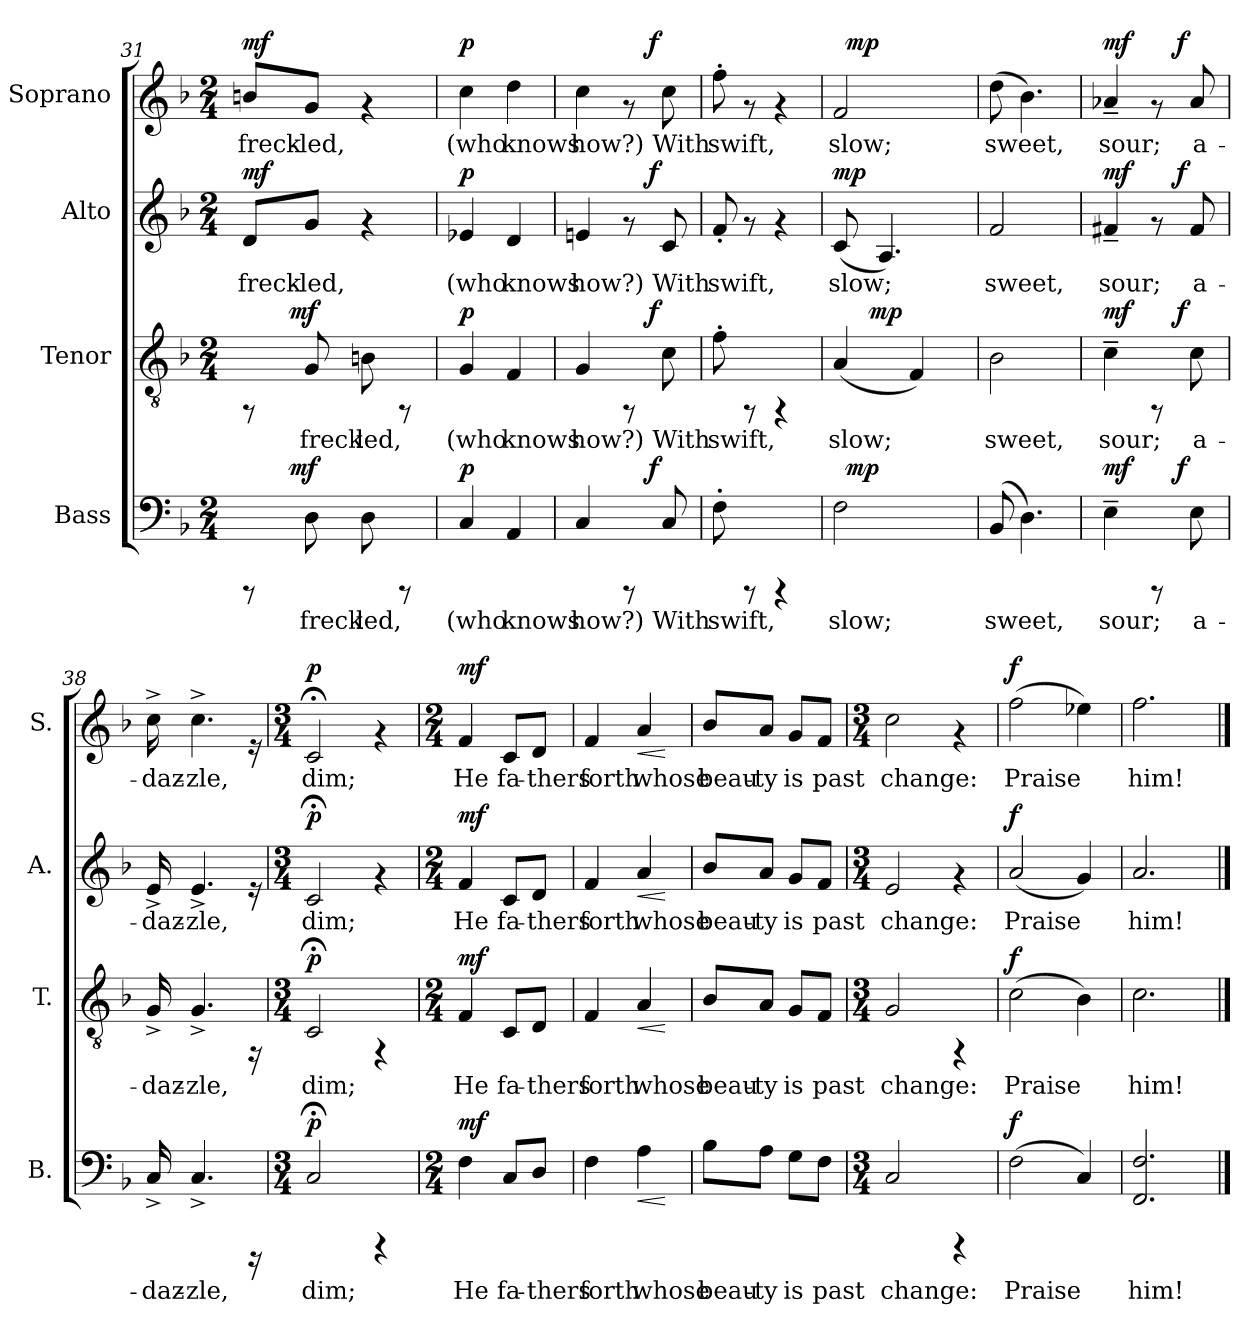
**kern	**text	**dynam	**kern	**text	**dynam	**kern	**text	**dynam	**kern	**text	**dynam
*part4	*part4	*part4	*part3	*part3	*part3	*part2	*part2	*part2	*part1	*part1	*part1
*staff4	*staff4	*staff4	*staff3	*staff3	*staff3	*staff2	*staff2	*staff2	*staff1	*staff1	*staff1
*I"Bass	*	*	*I"Tenor	*	*	*I"Alto	*	*	*I"Soprano	*	*
*I'B.	*	*	*I'T.	*	*	*I'A.	*	*	*I'S.	*	*
*clefF4	*	*	*clefGv2	*	*	*clefG2	*	*	*clefG2	*	*
*k[b-]	*	*	*k[b-]	*	*	*k[b-]	*	*	*k[b-]	*	*
*F:	*	*	*F:	*	*	*F:	*	*	*F:	*	*
*M2/4	*	*	*M2/4	*	*	*M2/4	*	*	*M2/4	*	*
=31	=31	=31	=31	=31	=31	=31	=31	=31	=31	=31	=31
!	!	!	!	!	!	!	!LO:LY:b:cj	!LO:DY:a	!	!LO:LY:b:cj	!LO:DY:a
*^	*	*	*^	*	*	*	*	*	*	*	*
8rCCC	16..ryy	.	.	8rFF	16..ryy	.	.	8d/L	freck-	mf	8bn/L	freck-	mf
!	!	!	!LO:DY:a	!	!	!	!LO:DY:a	!	!	!	!	!	!
.	4ryy	.	mf	.	4ryy	.	mf	.	.	.	.	.	.
!	!	!LO:LY:b:cj	!	!	!	!LO:LY:b:cj	!	!	!LO:LY:b:cj	!	!	!LO:LY:b:cj	!
8D\	.	freck	.	8G/	.	freck	.	8g/J	-led,	.	8g/J	-led,	.
!	!	!LO:LY:b:cj	!	!	!	!LO:LY:b:cj	!	!	!	!	!	!	!
8D\	.	led,	.	8Bn\	.	led,	.	4rf	.	.	4rf	.	.
.	8ryy	.	.	.	8ryy	.	.	.	.	.	.	.	.
8rCCC	.	.	.	8rFF	.	.	.	.	.	.	.	.	.
.	64ryy	.	.	.	64ryy	.	.	.	.	.	.	.	.
=32	=32	=32	=32	=32	=32	=32	=32	=32	=32	=32	=32	=32	=32
!	!	!LO:LY:b:cj	!LO:DY:a	!	!	!LO:LY:b:cj	!LO:DY:a	!	!LO:LY:b:cj	!LO:DY:a	!	!LO:LY:b:cj	!LO:DY:a
*v	*v	*	*	*	*	*	*	*	*	*	*	*	*
*	*	*	*v	*v	*	*	*	*	*	*	*	*
4C/	(who	p	4G/	(who	p	4e-X/	(who	p	4cc\	(who	p
!	!LO:LY:b:cj	!	!	!LO:LY:b:cj	!	!	!LO:LY:b:cj	!	!	!LO:LY:b:cj	!
4AA/	knows	.	4F/	knows	.	4d/	knows	.	4dd\	knows	.
=33	=33	=33	=33	=33	=33	=33	=33	=33	=33	=33	=33
!	!LO:LY:b:cj	!	!	!LO:LY:b:cj	!	!	!LO:LY:b:cj	!	!	!LO:LY:b:cj	!
*^	*	*	*^	*	*	*^	*	*	*^	*	*
4C/	4ryy	how?)	.	4G/	4ryy	how?)	.	4en/	4ryy	how?)	.	4cc\	4ryy	how?)	.
8rCCC	16.ryy	.	.	8rFF	16.ryy	.	.	8rf	16.ryy	.	.	8rf	16.ryy	.	.
!	!	!	!LO:DY:a	!	!	!	!LO:DY:a	!	!	!	!LO:DY:a	!	!	!	!LO:DY:a
.	8ryy	.	f	.	8ryy	.	f	.	8ryy	.	f	.	8ryy	.	f
!	!	!LO:LY:b:cj	!	!	!	!LO:LY:b:cj	!	!	!	!LO:LY:b:cj	!	!	!	!LO:LY:b:cj	!
8C/	.	With	.	8c\	.	With	.	8c/	.	With	.	8cc\	.	With	.
.	32ryy	.	.	.	32ryy	.	.	.	32ryy	.	.	.	32ryy	.	.
=34	=34	=34	=34	=34	=34	=34	=34	=34	=34	=34	=34	=34	=34	=34	=34
!	!	!LO:LY:b:cj	!	!	!	!LO:LY:b:cj	!	!	!	!LO:LY:b:cj	!	!	!	!LO:LY:b:cj	!
*v	*v	*	*	*	*	*	*	*v	*v	*	*	*v	*v	*	*
*	*	*	*v	*v	*	*	*	*	*	*	*	*
8F'>\	swift,	.	8f'>\	swift,	.	8f'</	swift,	.	8ff'>\	swift,	.
8rCCC	.	.	8rFF	.	.	8rf	.	.	8rf	.	.
4rCCC	.	.	4rFF	.	.	4rf	.	.	4rf	.	.
!!LO:PB:g=z
=35	=35	=35	=35	=35	=35	=35	=35	=35	=35	=35	=35
!	!LO:LY:b:cj	!	!	!LO:LY:b:cj	!	!	!LO:LY:b:cj	!LO:DY:a	!	!LO:LY:b:cj	!
*^	*	*	*^	*	*	*	*	*	*^	*	*
2F\	32ryy	slow;	.	(<4A/	16..ryy	slow;	.	(<8c/	slow;	mp	2f/	32ryy	slow;	.
!	!	!	!LO:DY:a	!	!	!	!	!	!	!	!	!	!	!LO:DY:a
.	4...ryy	.	mp	.	.	.	.	.	.	.	.	4...ryy	.	mp
!	!	!	!	!	!	!	!LO:DY:b	!	!	!	!	!	!	!
.	.	.	.	.	4ryy	.	mp	.	.	.	.	.	.	.
!	!	!	!	!	!	!	!	!	!LO:LY:b:cj	!	!	!	!	!
.	.	.	.	.	.	.	.	4.A/)	.	.	.	.	.	.
!	!	!	!	!	!	!LO:LY:b:cj	!	!	!	!	!	!	!	!
.	.	.	.	4F/)	.	.	.	.	.	.	.	.	.	.
.	.	.	.	.	8ryy	.	.	.	.	.	.	.	.	.
.	.	.	.	.	64ryy	.	.	.	.	.	.	.	.	.
=36	=36	=36	=36	=36	=36	=36	=36	=36	=36	=36	=36	=36	=36	=36
!	!	!LO:LY:b:cj	!	!	!	!LO:LY:b:cj	!	!	!LO:LY:b:cj	!	!	!	!LO:LY:b:cj	!
*v	*v	*	*	*	*	*	*	*	*	*	*v	*v	*	*
*	*	*	*v	*v	*	*	*	*	*	*	*	*
(>8BB-/	sweet,	.	2B-\	sweet,	.	2f/	sweet,	.	(>8dd\	sweet,	.
!	!LO:LY:b:cj	!	!	!	!	!	!	!	!	!LO:LY:b:cj	!
4.D\)	.	.	.	.	.	.	.	.	4.b-\)	.	.
=37	=37	=37	=37	=37	=37	=37	=37	=37	=37	=37	=37
!	!LO:LY:b:cj	!LO:DY:a	!	!LO:LY:b:cj	!LO:DY:a	!	!LO:LY:b:cj	!LO:DY:a	!	!LO:LY:b:cj	!LO:DY:a
*^	*	*	*^	*	*	*^	*	*	*^	*	*
4E~>\	4ryy	sour;	mf	4c~>\	4ryy	sour;	mf	4f#X~</	4ryy	sour;	mf	4a-X~</	4ryy	sour;	mf
8rCCC	16.ryy	.	.	8rFF	16.ryy	.	.	8rf	16.ryy	.	.	8rf	16.ryy	.	.
!	!	!	!LO:DY:a	!	!	!	!LO:DY:a	!	!	!	!LO:DY:a	!	!	!	!LO:DY:a
.	8ryy	.	f	.	8ryy	.	f	.	8ryy	.	f	.	8ryy	.	f
!	!	!LO:LY:b:cj	!	!	!	!LO:LY:b:cj	!	!	!	!LO:LY:b:cj	!	!	!	!LO:LY:b:cj	!
8E\	.	a-	.	8c\	.	a-	.	8f#/	.	a-	.	8a-/	.	a-	.
.	32ryy	.	.	.	32ryy	.	.	.	32ryy	.	.	.	32ryy	.	.
=38	=38	=38	=38	=38	=38	=38	=38	=38	=38	=38	=38	=38	=38	=38	=38
!	!	!LO:LY:b:cj	!	!	!	!LO:LY:b:cj	!	!	!	!LO:LY:b:cj	!	!	!	!LO:LY:b:cj	!
*v	*v	*	*	*	*	*	*	*v	*v	*	*	*v	*v	*	*
*	*	*	*v	*v	*	*	*	*	*	*	*	*
16C^</	-daz-	.	16G^</	-daz-	.	16e^</	-daz-	.	16cc^>\	-daz-	.
!	!LO:LY:b:cj	!	!	!LO:LY:b:cj	!	!	!LO:LY:b:cj	!	!	!LO:LY:b:cj	!
4.C^</	-zle,	.	4.G^</	-zle,	.	4.e^</	-zle,	.	4.cc^>\	-zle,	.
16rBBBB	.	.	16rEE	.	.	16re	.	.	16re	.	.
=39	=39	=39	=39	=39	=39	=39	=39	=39	=39	=39	=39
*M3/4	*	*	*M3/4	*	*	*M3/4	*	*	*M3/4	*	*
!	!LO:LY:b:cj	!LO:DY:a	!	!LO:LY:b:cj	!LO:DY:a	!	!LO:LY:b:cj	!LO:DY:a	!	!LO:LY:b:cj	!LO:DY:a
2C;</	dim;	p	2C;</	dim;	p	2c;</	dim;	p	2c;</	dim;	p
4rCCC	.	.	4rFF	.	.	4rf	.	.	4rf	.	.
!!LO:LB:g=z
=40	=40	=40	=40	=40	=40	=40	=40	=40	=40	=40	=40
*M2/4	*	*	*M2/4	*	*	*M2/4	*	*	*M2/4	*	*
!	!LO:LY:b:cj	!LO:DY:a	!	!LO:LY:b:cj	!LO:DY:a	!	!LO:LY:b:cj	!LO:DY:a	!	!LO:LY:b:cj	!LO:DY:a
4F\	He	mf	4F/	He	mf	4f/	He	mf	4f/	He	mf
!	!LO:LY:b:cj	!	!	!LO:LY:b:cj	!	!	!LO:LY:b:cj	!	!	!LO:LY:b:cj	!
8C/L	fa-	.	8C/L	fa-	.	8c/L	fa-	.	8c/L	fa-	.
!	!LO:LY:b:cj	!	!	!LO:LY:b:cj	!	!	!LO:LY:b:cj	!	!	!LO:LY:b:cj	!
8D/J	-thers	.	8D/J	-thers	.	8d/J	-thers	.	8d/J	-thers	.
=41	=41	=41	=41	=41	=41	=41	=41	=41	=41	=41	=41
!	!LO:LY:b:cj	!	!	!LO:LY:b:cj	!	!	!LO:LY:b:cj	!	!	!LO:LY:b:cj	!
4F\	forth	.	4F/	forth	.	4f/	forth	.	4f/	forth	.
!	!LO:LY:b:cj	!LO:HP:b	!	!LO:LY:b:cj	!LO:HP:b	!	!LO:LY:b:cj	!LO:HP:b	!	!LO:LY:b:cj	!LO:HP:b
4A\	whose	<	4A/	whose	<	4a/	whose	<	4a/	whose	<
.	.	[	.	.	[	.	.	[	.	.	[
=42	=42	=42	=42	=42	=42	=42	=42	=42	=42	=42	=42
!	!LO:LY:b:cj	!	!	!LO:LY:b:cj	!	!	!LO:LY:b:cj	!	!	!LO:LY:b:cj	!
8B-\L	beau-	.	8B-/L	beau-	.	8b-/L	beau-	.	8b-/L	beau-	.
!	!LO:LY:b:cj	!	!	!LO:LY:b:cj	!	!	!LO:LY:b:cj	!	!	!LO:LY:b:cj	!
8A\J	-ty	.	8A/J	-ty	.	8a/J	-ty	.	8a/J	-ty	.
!	!LO:LY:b:cj	!	!	!LO:LY:b:cj	!	!	!LO:LY:b:cj	!	!	!LO:LY:b:cj	!
8G\L	is	.	8G/L	is	.	8g/L	is	.	8g/L	is	.
!	!LO:LY:b:cj	!	!	!LO:LY:b:cj	!	!	!LO:LY:b:cj	!	!	!LO:LY:b:cj	!
8F\J	past	.	8F/J	past	.	8f/J	past	.	8f/J	past	.
=43	=43	=43	=43	=43	=43	=43	=43	=43	=43	=43	=43
*M3/4	*	*	*M3/4	*	*	*M3/4	*	*	*M3/4	*	*
!	!LO:LY:b:cj	!	!	!LO:LY:b:cj	!	!	!LO:LY:b:cj	!	!	!LO:LY:b:cj	!
2C/	change:	.	2G/	change:	.	2e/	change:	.	2cc\	change:	.
4rCCC	.	.	4rFF	.	.	4rf	.	.	4rf	.	.
=44	=44	=44	=44	=44	=44	=44	=44	=44	=44	=44	=44
!	!LO:LY:b:cj	!LO:DY:a	!	!LO:LY:b:cj	!LO:DY:a	!	!LO:LY:b:cj	!LO:DY:a	!	!LO:LY:b:cj	!LO:DY:a
(>2F\	Praise	f	(>2c\	Praise	f	(<2a/	Praise	f	(>2ff\	Praise	f
!	!LO:LY:b:cj	!	!	!LO:LY:b:cj	!	!	!LO:LY:b:cj	!	!	!LO:LY:b:cj	!
4C/)	.	.	4B-\)	.	.	4g/)	.	.	4ee-X\)	.	.
=45	=45	=45	=45	=45	=45	=45	=45	=45	=45	=45	=45
!	!LO:LY:b:cj	!	!	!LO:LY:b:cj	!	!	!LO:LY:b:cj	!	!	!LO:LY:b:cj	!
2.F/ 2.FF/	him!	.	2.c\	him!	.	2.a/	him!	.	2.ff\	him!	.
==	==	==	==	==	==	==	==	==	==	==	==
*-	*-	*-	*-	*-	*-	*-	*-	*-	*-	*-	*-
